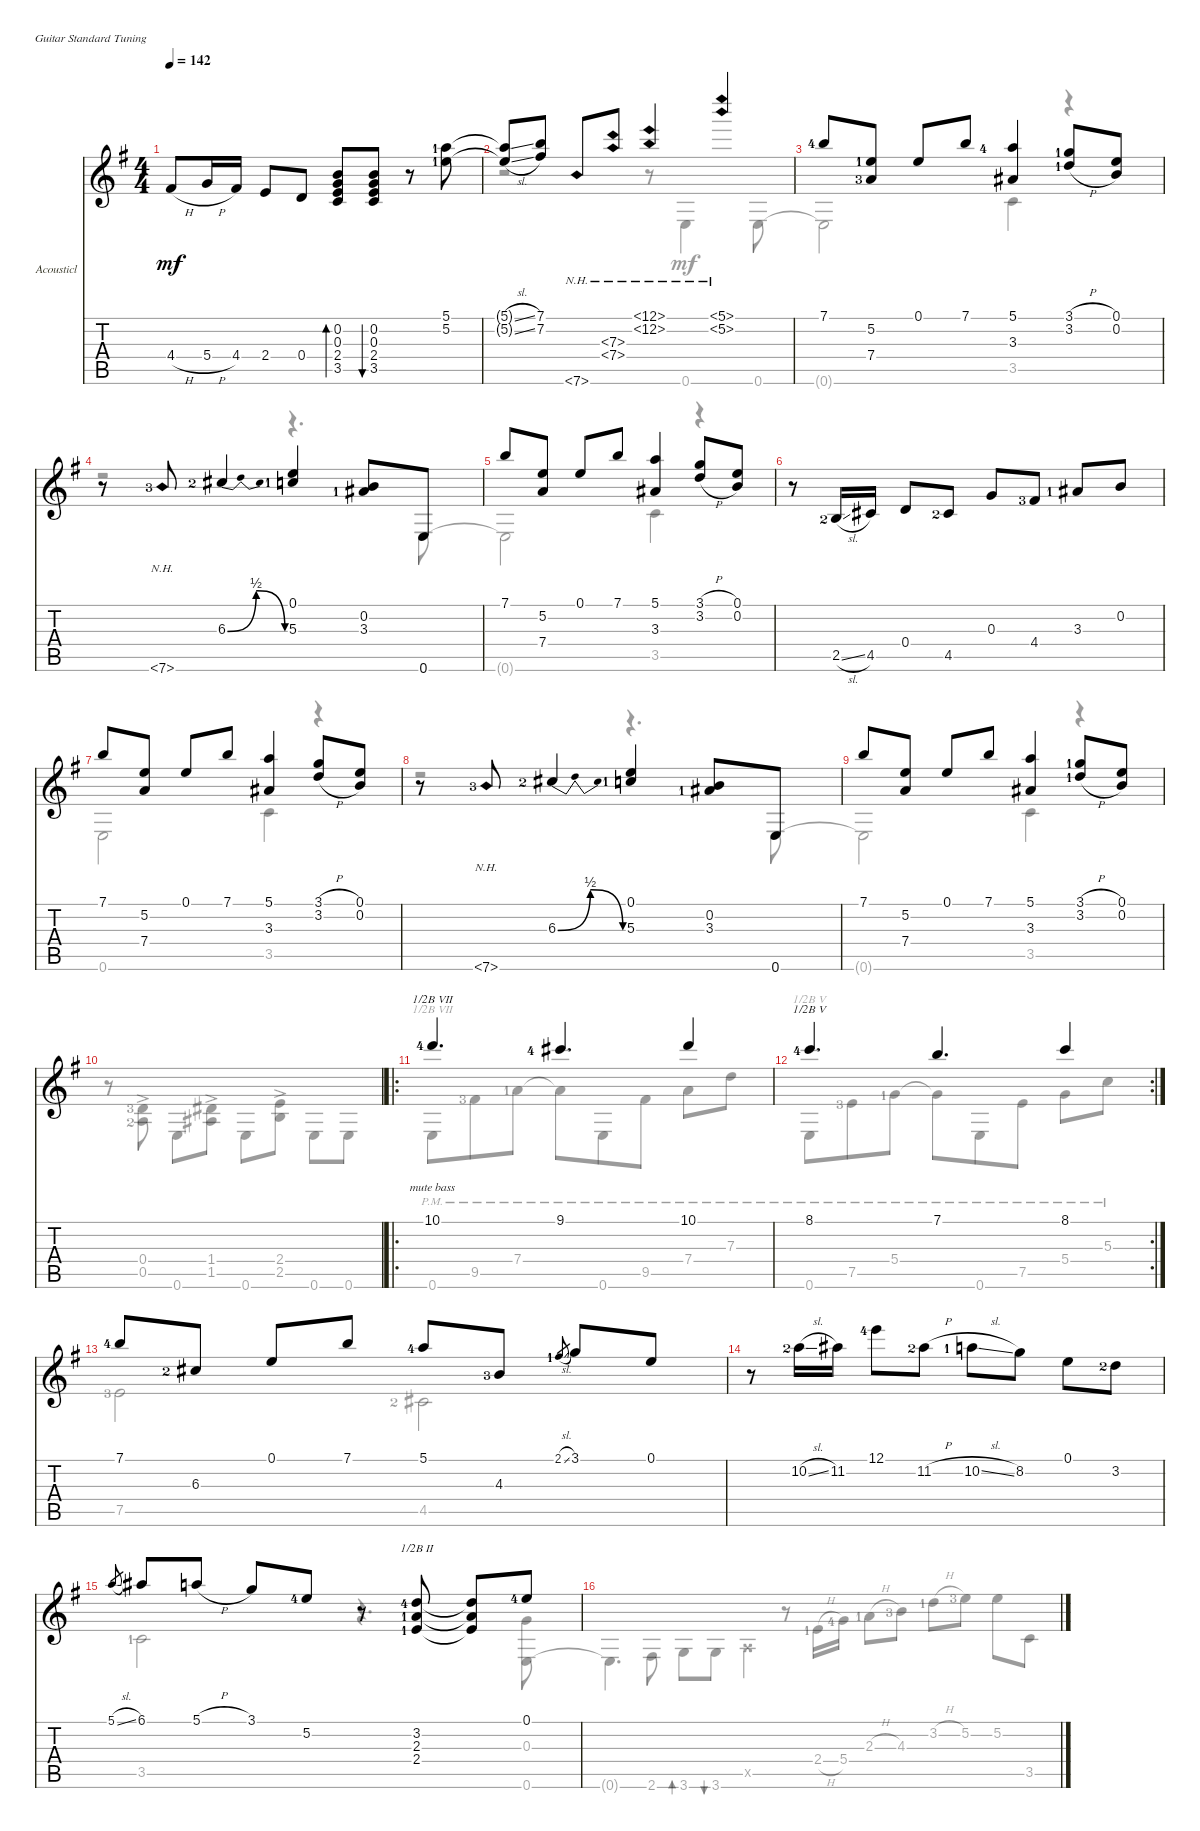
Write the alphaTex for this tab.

\defaultSystemsLayout 4
\bracketExtendMode nobrackets
\firstSystemTrackNameOrientation horizontal
\otherSystemsTrackNameOrientation horizontal
\track ("Acousticl Guitar" "Acousticl ") {instrument acousticguitarsteel}
\staff {score tabs}
\tuning (E4 B3 G3 D3 A2 E2)
\voice
\ts (4 4)
\tempo 142
\clef g2
\ks eminor
4.4{h}.8{dy mf} 5.4{h}.16 4.4.16 2.4.8 0.4.8 (3.5 2.4 0.3 0.2).8{bd 30} (3.5 2.4 0.3 0.2).8{bu 30} r.8 (5.2{lf 2} 5.1{lf 2}).8 |
(5.1{sl t} 5.2{sl t}).8 (7.1 7.2).8 7.6{nh}.8 (7.4{nh} 7.3{nh}).8 (12.2{nh} 12.1{nh}).4 (5.1{nh} 5.2{nh}).4 |
7.1{lf 5}.8 (5.2{lf 2} 7.4{lf 4}).8 0.1.8 7.1.8 (5.1{lf 5} 3.3).4 (3.1{h lf 2} 3.2{h lf 2}).8 (0.1 0.2).8 |
r.8 7.6{nh lf 4}.8 6.3{be (bendrelease 0 0 10.2 2 20.4 2 30 0) lf 3}.4 (5.3{lf 2} 0.1).4 (3.3{lf 2} 0.2).8 0.6.8 |
7.1.8 (5.2 7.4).8 0.1.8 7.1.8 (5.1 3.3).4 (3.1{h} 3.2{h}).8 (0.1 0.2).8 |
r.8 2.5{sl lf 3}.16 4.5.16 0.4.8 4.5{lf 3}.8 0.3.8 4.4{lf 4}.8 3.3{lf 2}.8 0.2.8 |
7.1.8 (5.2 7.4).8 0.1.8 7.1.8 (5.1 3.3).4 (3.1{h} 3.2{h}).8 (0.1 0.2).8 |
r.8 7.6{nh lf 4}.8 6.3{be (bendrelease 0 0 10.2 2 20.4 2 30 0) lf 3}.4 (5.3{lf 2} 0.1).4 (3.3{lf 2} 0.2).8 0.6.8 |
7.1.8 (5.2 7.4).8 0.1.8 7.1.8 (5.1 3.3).4 (3.1{h lf 2} 3.2{h lf 2}).8 (0.1 0.2).8 |
|
\ro
\beaming (8 3 3 2)
10.1{lf 5}.4{d lyrics (0 "") lyrics (1 "") lyrics (2 "") lyrics (3 "mute bass") lyrics (4 "") barre (7 half)} 9.1{lf 5}.4{d lyrics (0 "") lyrics (1 "") lyrics (2 "") lyrics (3 "") lyrics (4 "")} 10.1.4 |
\rc 2
8.1{lf 5}.4{d barre (5 half)} 7.1.4{d} 8.1.4 |
\beaming (8 2 2 2 2)
7.1{lf 5}.8 6.3{lf 3}.8 0.1.8 7.1.8 5.1{lf 5}.8 4.3{lf 4}.8 2.1{sl lf 2}.8{gr} 3.1.8 0.1.8 |
\scale
0.454418 r.8 10.2{sl lf 3}.16 11.2.16 12.1{lf 5}.8 11.2{h lf 3}.8 10.2{sl lf 2}.8 8.2.8 0.1.8 3.2{lf 3}.8 |
\scale
0.545062 5.1{sl}.8{gr} 6.1.8 5.1{h}.8 3.1.8 5.2{lf 5}.8 r.8 (3.2{lf 5} 2.3{lf 2} 2.4{lf 2}).8{barre (2 half)} (2.4{t} 3.2{t} 2.3{t}).8 0.1{lf 5}.8 |
\scale
0.458106
\voice
\clef g2
\ottava regular
\simile none
\ks eminor
0.6{t}.4{d dy mf} 2.6.8 3.6.8{bd 30} 3.6.8{bu 30} 0.5{x}.4 |
r.2 r.8 0.6.4 0.6.8 |
0.6{t}.2 3.5.4 r.4 |
r.2 r.4{d} 0.6.8 |
0.6{t}.2 3.5.4 r.4 |
|
0.6.2 3.5.4 r.4 |
r.2 r.4{d} 0.6.8 |
0.6{t}.2 3.5.4 r.4 |
r.8 (0.5{ac lf 3} 0.4{lf 4}).8 0.6.8 (1.4 1.5{ac}).8 0.6.8 (2.4{ac} 2.5).8 0.6.8 0.6.8 |
0.6{pm}.8{barre (7 half)} 9.5{pm lf 4}.8 7.4{pm lf 2}.8 7.4{pm t}.8 0.6{pm}.8 9.5{pm}.8 7.4{pm}.8 7.3{pm}.8 |
0.6{pm}.8{barre (5 half)} 7.5{pm lf 4}.8 5.4{pm lf 2}.8 5.4{pm t}.8 0.6{pm}.8 7.5{pm}.8 5.4{pm}.8 5.3{pm}.8 |
7.5{lf 4}.2 4.5{lf 3}.2 |
\scale
0.454418 |
\scale
0.545062 3.5{lf 2}.2 r.4{d} (0.6 0.3).8 |
\scale
0.458106 r.8 2.4{h lf 2}.16 5.4{lf 5}.16 2.3{h lf 2}.8 4.3{lf 4}.8 3.2{h lf 2}.8 5.2{lf 4}.8 5.2.8 3.5.8
